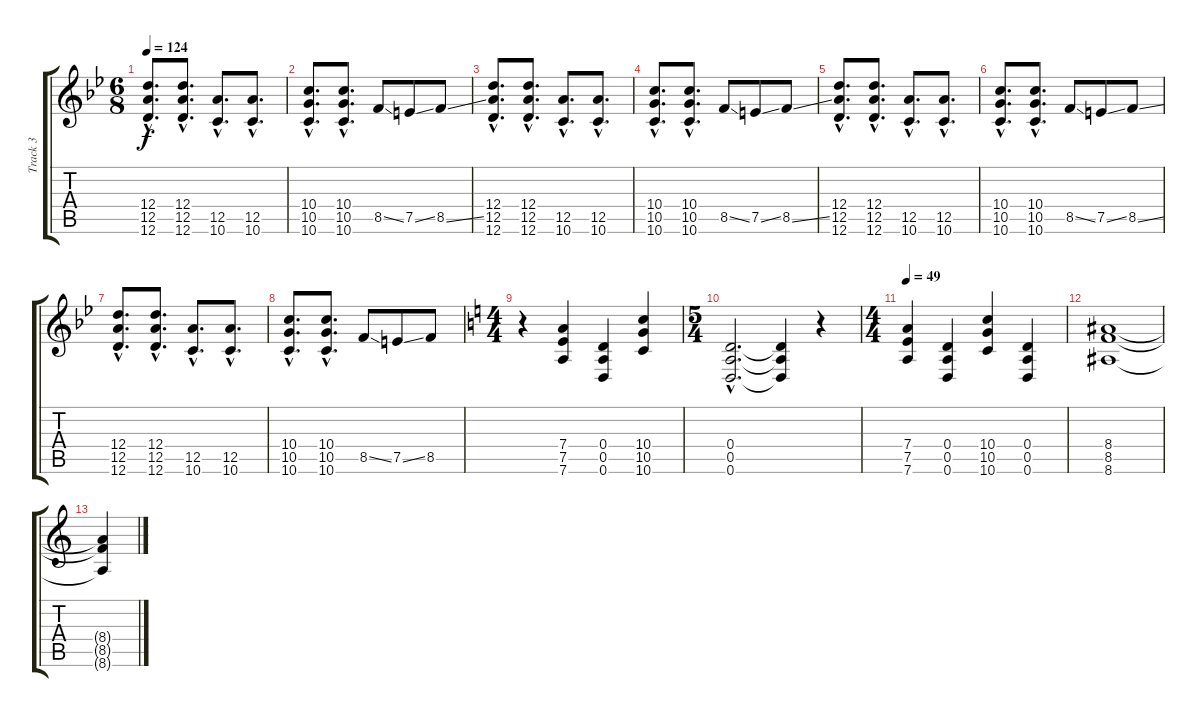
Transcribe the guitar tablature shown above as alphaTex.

\track ("Track 3" "Track 3") {instrument distortionguitar}
\staff {score tabs}
\tuning (E4 B3 G3 D3 A2 D2) {hide}
\ts (6 8)
\tempo 124
\clef g2
\ks bb
(12.4{hac} 12.5{hac} 12.6{hac}).8{d dy f} (12.4{hac} 12.5{hac} 12.6{hac}).8{d} (12.5{hac} 10.6{hac}).8{d} (12.5{hac} 10.6{hac}).8{d} |
(10.4{hac} 10.5{hac} 10.6{hac}).8{d} (10.4{hac} 10.5{hac} 10.6{hac}).8{d} 8.5{ss}.8 7.5{ss}.8 8.5{ss}.8 |
(12.4{hac} 12.5{hac} 12.6{hac}).8{d} (12.4{hac} 12.5{hac} 12.6{hac}).8{d} (12.5{hac} 10.6{hac}).8{d} (12.5{hac} 10.6{hac}).8{d} |
(10.4{hac} 10.5{hac} 10.6{hac}).8{d} (10.4{hac} 10.5{hac} 10.6{hac}).8{d} 8.5{ss}.8 7.5{ss}.8 8.5{ss}.8 |
(12.4{hac} 12.5{hac} 12.6{hac}).8{d} (12.4{hac} 12.5{hac} 12.6{hac}).8{d} (12.5{hac} 10.6{hac}).8{d} (12.5{hac} 10.6{hac}).8{d} |
(10.4{hac} 10.5{hac} 10.6{hac}).8{d} (10.4{hac} 10.5{hac} 10.6{hac}).8{d} 8.5{ss}.8 7.5{ss}.8 8.5{ss}.8 |
(12.4{hac} 12.5{hac} 12.6{hac}).8{d} (12.4{hac} 12.5{hac} 12.6{hac}).8{d} (12.5{hac} 10.6{hac}).8{d} (12.5{hac} 10.6{hac}).8{d} |
(10.4{hac} 10.5{hac} 10.6{hac}).8{d} (10.4{hac} 10.5{hac} 10.6{hac}).8{d} 8.5{ss}.8 7.5{ss}.8 8.5.8 |
\ts (4 4)
\ks c
r.4 (7.4 7.5 7.6).4 (0.4 0.5 0.6).4 (10.4 10.5 10.6).4 |
\ts (5 4)
(0.4{hac} 0.5{hac} 0.6{hac}).2{d} (0.4{t} 0.5{t} 0.6{t}).4 r.4 |
\ts (4 4)
\tempo 49
(7.4 7.5 7.6).4 (0.4 0.5 0.6).4 (10.4 10.5 10.6).4 (0.4 0.5 0.6).4 |
(8.4 8.5 8.6).1{volume 0} |
(8.4{t} 8.5{t} 8.6{t}).4
